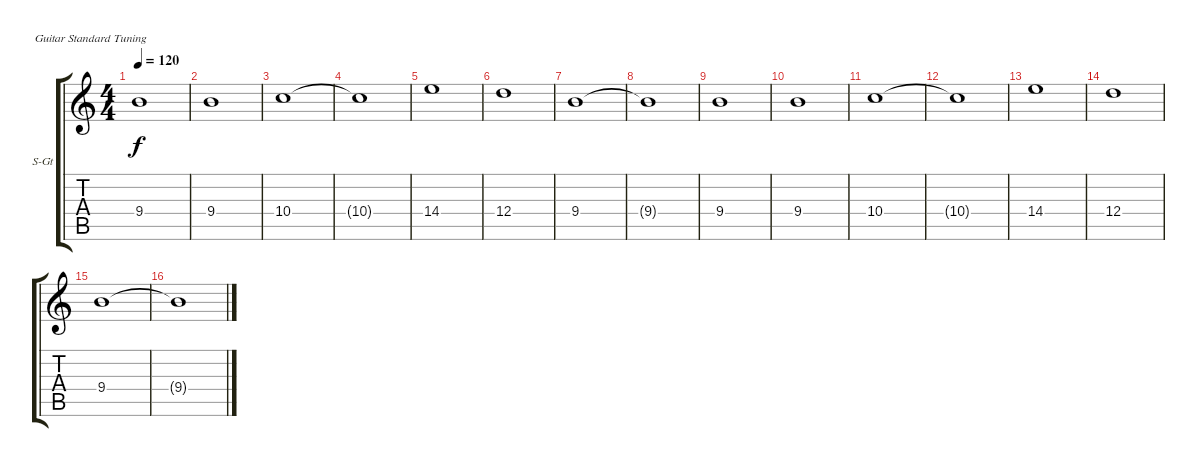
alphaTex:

\bracketExtendMode groupsimilarinstruments
\firstSystemTrackNameOrientation horizontal
\otherSystemsTrackNameOrientation horizontal
\track ("Хор" "S-Gt") {instrument choiraahs}
\staff {score tabs}
\tuning (E4 B3 G3 D3 A2 E2)
\displaytranspose 12
\ts (4 4)
\tempo 120
\clef g2
\ks c
9.4.1{dy f} |
9.4.1 |
10.4.1 |
10.4{t}.1 |
14.4.1 |
12.4.1 |
9.4.1 |
9.4{t}.1 |
9.4.1 |
9.4.1 |
10.4.1 |
10.4{t}.1 |
14.4.1 |
12.4.1 |
9.4.1 |
9.4{t}.1
